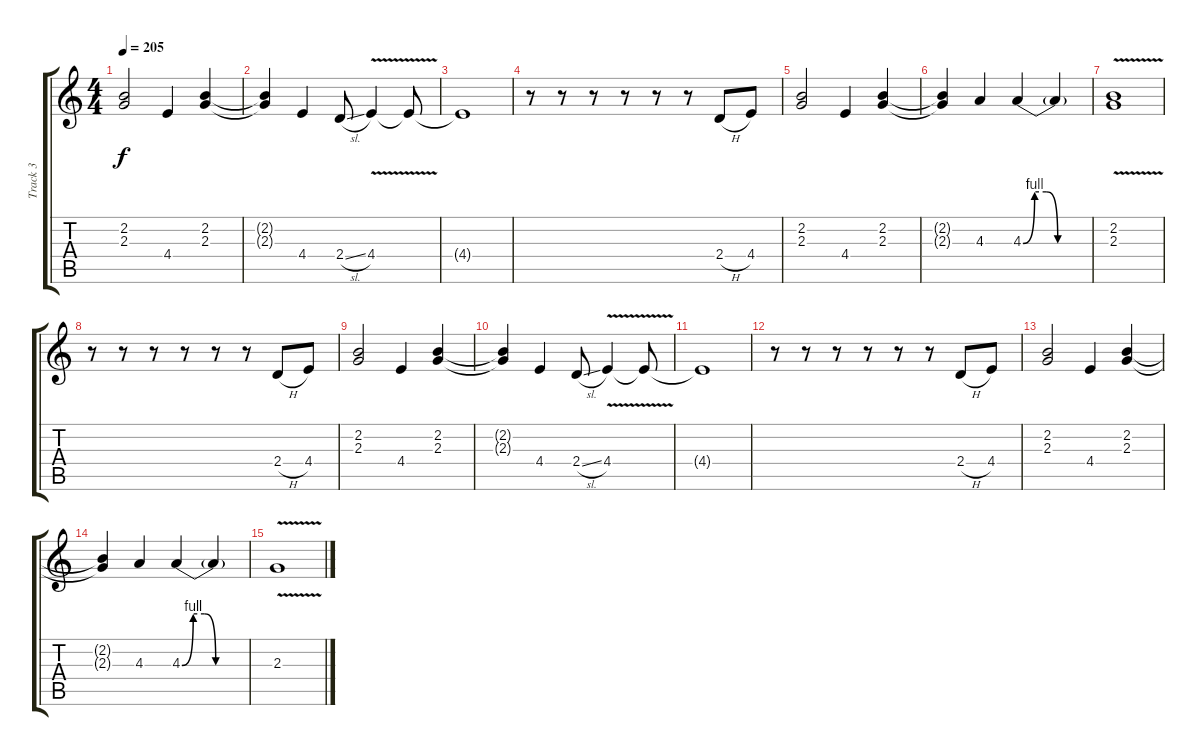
\track ("Track 3" "Track 3") {instrument overdrivenguitar}
\staff {score tabs}
\tuning (D4 A3 F3 C3 G2 D2) {hide}
\ts (4 4)
\tempo 205
\clef g2
\ks c
(2.2 2.3).2{dy f} 4.4.4 (2.2 2.3).4 |
(2.2{t} 2.3{t}).4 4.4.4 2.4{sl}.8 4.4{v}.4 4.4{t}.8 |
4.4{t}.1 |
r.8 r.8 r.8 r.8 r.8 r.8 2.4{h}.8 4.4.8 |
(2.2 2.3).2 4.4.4 (2.2 2.3).4 |
(2.2{t} 2.3{t}).4 4.3.4 4.3{be (custom 0 0 10 4 20 4 30 0 60 0)}.4 4.3{t}.4 |
(2.2{v} 2.3{v}).1 |
r.8 r.8 r.8 r.8 r.8 r.8 2.4{h}.8 4.4.8 |
(2.2 2.3).2 4.4.4 (2.2 2.3).4 |
(2.2{t} 2.3{t}).4 4.4.4 2.4{sl}.8 4.4{v}.4 4.4{t}.8 |
4.4{t}.1 |
r.8 r.8 r.8 r.8 r.8 r.8 2.4{h}.8 4.4.8 |
(2.2 2.3).2 4.4.4 (2.2 2.3).4 |
(2.2{t} 2.3{t}).4 4.3.4 4.3{be (custom 0 0 10 4 20 4 30 0 60 0)}.4 4.3{t}.4 |
2.3{v}.1
